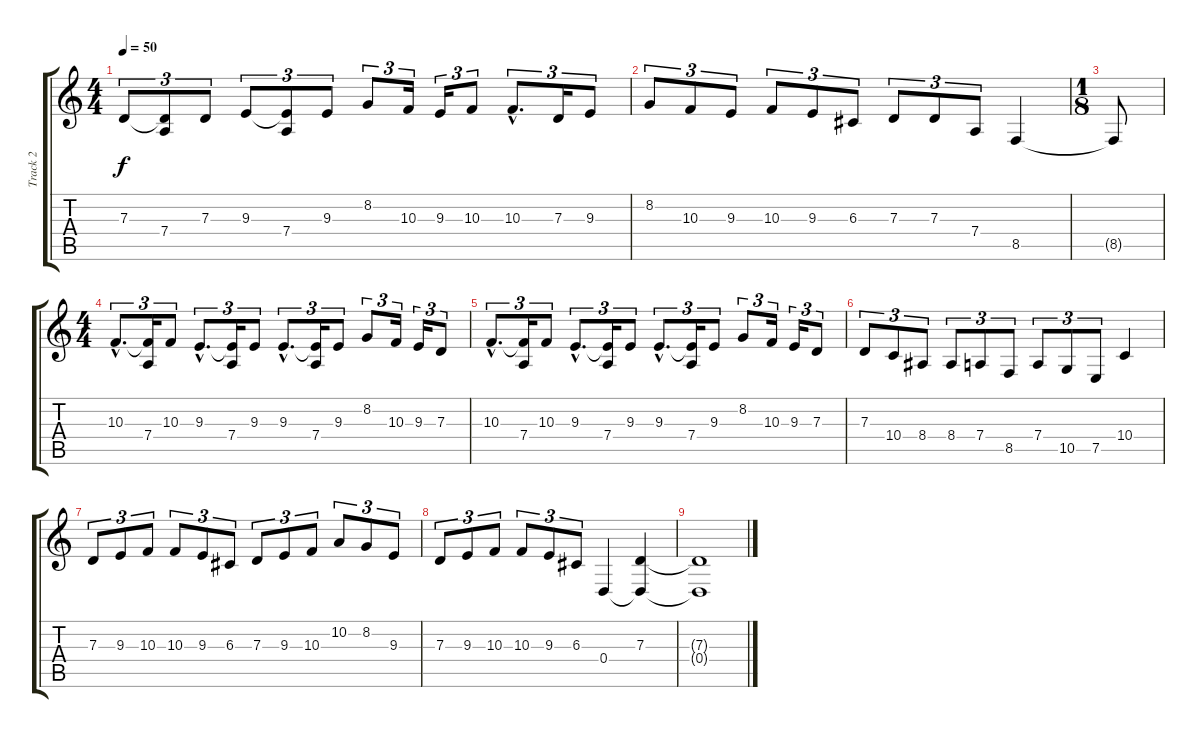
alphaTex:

\track ("Track 2" "Track 2") {instrument harpsichord}
\staff {score tabs}
\tuning (E4 B3 G3 D3 A2 E2) {hide}
\ts (4 4)
\tempo 50
\clef g2
\ks c
7.3.8{tu (3 2) dy f instrument harpsichord} (7.3{t} 7.4).8{tu (3 2)} 7.3.8{tu (3 2)} 9.3.8{tu (3 2)} (9.3{t} 7.4).8{tu (3 2)} 9.3.8{tu (3 2)} 8.2.8{tu (3 2)} 10.3.16{tu (3 2)} 9.3.16{tu (3 2)} 10.3.8{tu (3 2)} 10.3{hac}.8{d tu (3 2)} 7.3.16{tu (3 2)} 9.3.8{tu (3 2)} |
8.2.8{tu (3 2)} 10.3.8{tu (3 2)} 9.3.8{tu (3 2)} 10.3.8{tu (3 2)} 9.3.8{tu (3 2)} 6.3.8{tu (3 2)} 7.3.8{tu (3 2)} 7.3.8{tu (3 2)} 7.4.8{tu (3 2)} 8.5.4 |
\ts (1 8)
8.5{t}.8 |
\ts (4 4)
10.3{hac}.8{d tu (3 2)} (10.3{t} 7.4).16{tu (3 2)} 10.3.8{tu (3 2)} 9.3{hac}.8{d tu (3 2)} (9.3{t} 7.4).16{tu (3 2)} 9.3.8{tu (3 2)} 9.3{hac}.8{d tu (3 2)} (9.3{t} 7.4).16{tu (3 2)} 9.3.8{tu (3 2)} 8.2.8{tu (3 2)} 10.3.16{tu (3 2)} 9.3.16{tu (3 2)} 7.3.8{tu (3 2)} |
10.3{hac}.8{d tu (3 2)} (10.3{t} 7.4).16{tu (3 2)} 10.3.8{tu (3 2)} 9.3{hac}.8{d tu (3 2)} (9.3{t} 7.4).16{tu (3 2)} 9.3.8{tu (3 2)} 9.3{hac}.8{d tu (3 2)} (9.3{t} 7.4).16{tu (3 2)} 9.3.8{tu (3 2)} 8.2.8{tu (3 2)} 10.3.16{tu (3 2)} 9.3.16{tu (3 2)} 7.3.8{tu (3 2)} |
7.3.8{tu (3 2)} 10.4.8{tu (3 2)} 8.4.8{tu (3 2)} 8.4.8{tu (3 2)} 7.4.8{tu (3 2)} 8.5.8{tu (3 2)} 7.4.8{tu (3 2)} 10.5.8{tu (3 2)} 7.5.8{tu (3 2)} 10.4.4 |
7.3.8{tu (3 2)} 9.3.8{tu (3 2)} 10.3.8{tu (3 2)} 10.3.8{tu (3 2)} 9.3.8{tu (3 2)} 6.3.8{tu (3 2)} 7.3.8{tu (3 2)} 9.3.8{tu (3 2)} 10.3.8{tu (3 2)} 10.2.8{tu (3 2)} 8.2.8{tu (3 2)} 9.3.8{tu (3 2)} |
7.3.8{tu (3 2)} 9.3.8{tu (3 2)} 10.3.8{tu (3 2)} 10.3.8{tu (3 2)} 9.3.8{tu (3 2)} 6.3.8{tu (3 2)} 0.4.4 (7.3 0.4{t}).4 |
(7.3{t} 0.4{t}).1
